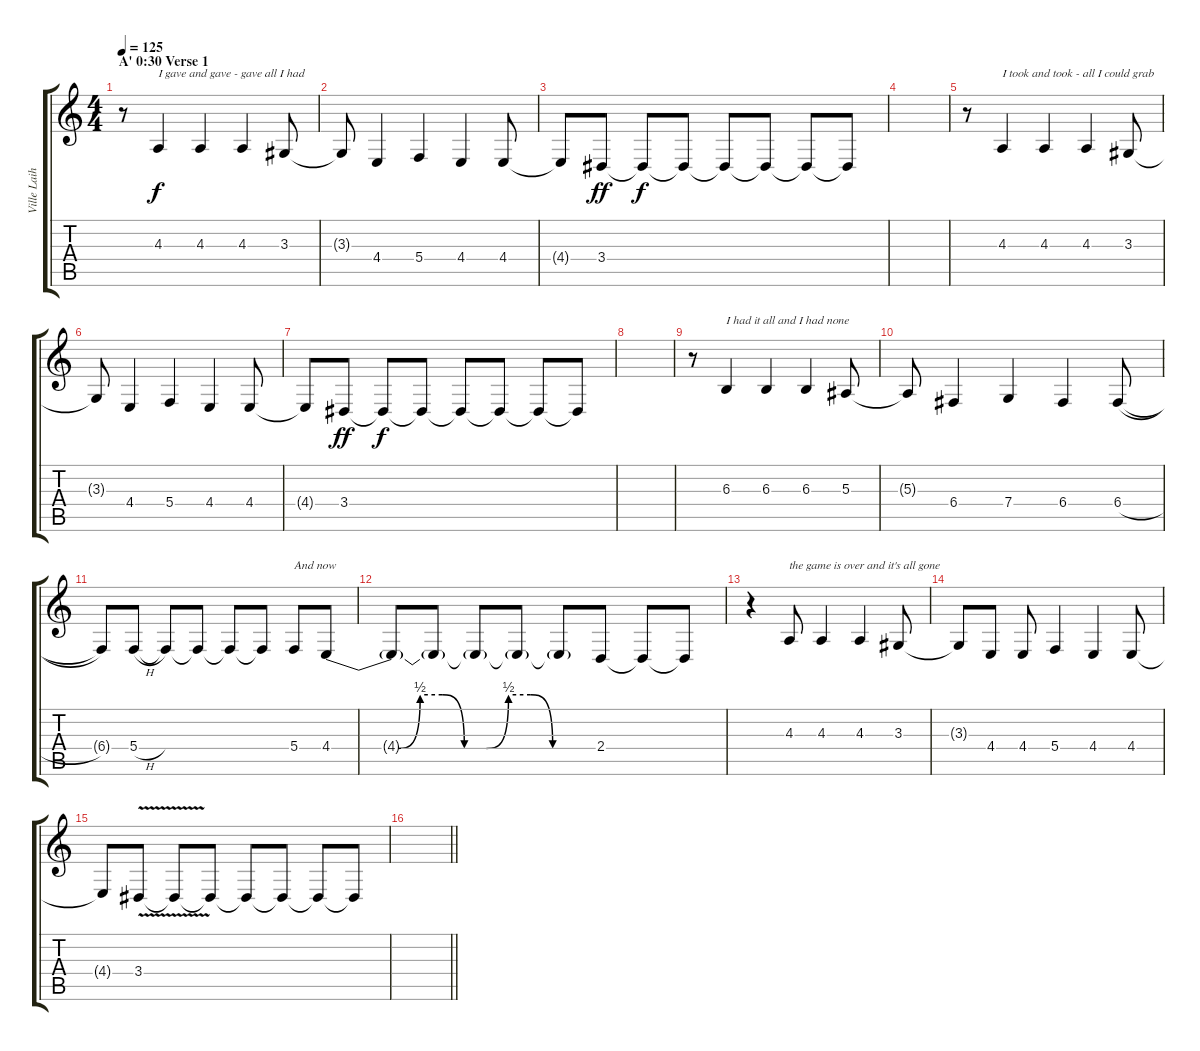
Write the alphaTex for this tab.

\track ("Ville Laihiala (Vocals)" "Ville Laih") {instrument trumpet}
\staff {score tabs}
\tuning (D4 A3 F3 C3 G2 D2) {hide}
\ts (4 4)
\section ("" "A' 0:30 Verse 1")
\tempo 125
\clef g2
\ks c
r.8{dy f} 4.3.4{txt "I gave and gave - gave all I had "} 4.3.4 4.3.4 3.3.8 |
3.3{t}.8 4.4.4 5.4.4 4.4.4 4.4.8 |
4.4{t}.8 3.4.8{dy ff} 3.4{t}.8{dy f} 3.4{t}.8 3.4{t}.8 3.4{t}.8 3.4{t}.8 3.4{t}.8 |
|
r.8 4.3.4{txt "I took and took - all I could grab "} 4.3.4 4.3.4 3.3.8 |
3.3{t}.8 4.4.4 5.4.4 4.4.4 4.4.8 |
4.4{t}.8 3.4.8{dy ff} 3.4{t}.8{dy f} 3.4{t}.8 3.4{t}.8 3.4{t}.8 3.4{t}.8 3.4{t}.8 |
|
r.8 6.3.4{txt "I had it all and I had none "} 6.3.4 6.3.4 5.3.8 |
5.3{t}.8 6.4.4 7.4.4 6.4.4 6.4{h}.8 |
6.4{t}.8 5.4{h}.8 5.4{t}.8 5.4{t}.8 5.4{t}.8 5.4{t}.8 5.4.8{txt "And now "} 4.4{be (custom 0 0 10 0 15 0 20 2 25 2 30 0 35 0 40 2 45 2 50 0 60 0)}.8 |
4.4{t}.8 4.4{t}.8 4.4{t}.8 4.4{t}.8 4.4{t}.8 2.4.8 2.4{t}.8 2.4{t}.8 |
r.4 4.3.8{txt "the game is over and it's all gone "} 4.3.4 4.3.4 3.3.8 |
3.3{t}.8 4.4.8 4.4.8 5.4.4 4.4.4 4.4.8 |
4.4{t}.8 3.4{v}.8 3.4{t}.8 3.4{t}.8 3.4{t}.8 3.4{t}.8 3.4{t}.8 3.4{t}.8 |
\barLineRight lightlight
